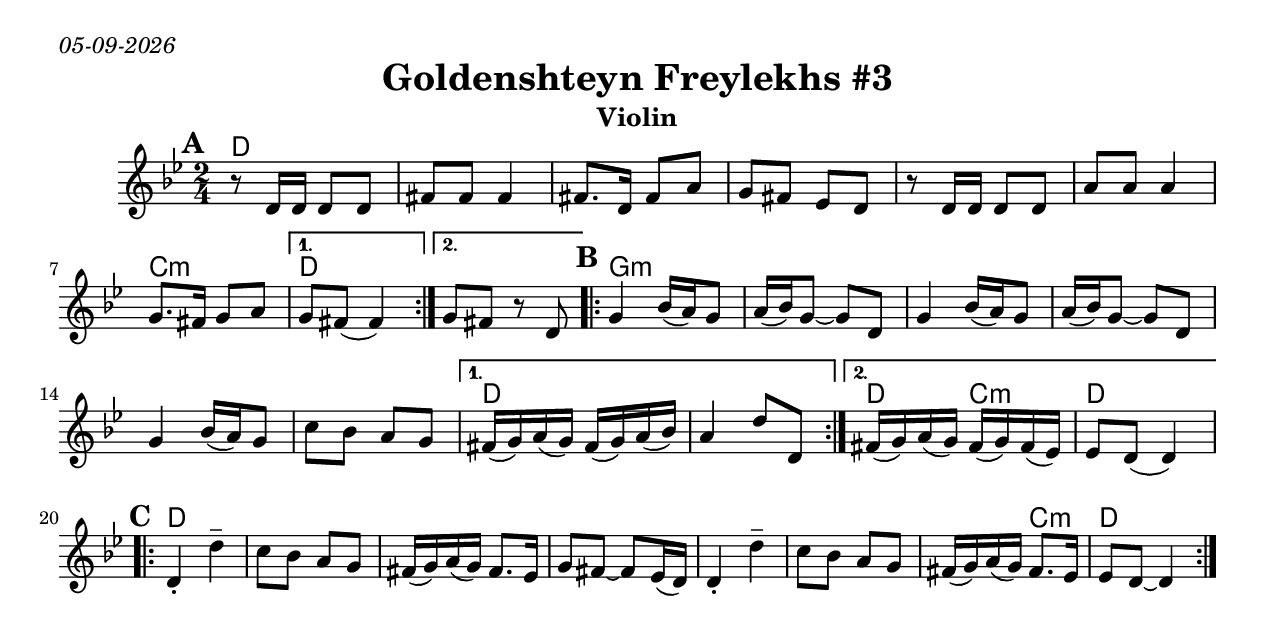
\version "2.20.0"
\include "english.ly"
%\pointAndClickOff

\paper{
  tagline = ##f
  print-all-headers = ##t
  #(set-paper-size "letter")
}
date = #(strftime "%d-%m-%Y" (localtime (current-time)))

\markup{ \italic{ \date  }  }

%\markup{ Got something to say? }

%#################################### Melody ########################
melody = \relative c' {
  \clef treble
  \key g \minor
  \time 2/4
  \set Score.markFormatter = #format-mark-box-alphabet

  %\partial 16*3 a16 d f   %lead in notes

  \repeat volta 2{
  \mark \default
    r8 d16 d d8 d
    fs8 fs fs4
    fs8. d16 fs8 a|
    g8 fs ef d

    r8 d16 d d8 d|
    a'8 a a4
    g8. fs16 g8 a|

  }
  \alternative { { g8 fs(fs4)}{g8 fs r d |} }

  \repeat volta 2{
  \mark \default
    g4   bf16(a) g8|
    a16(bf)g8~g d
    g4 bf16(a)g8|
    a16(bf)g8~g d

    g4 bf16(a)g8|
    c8 bf a g
  }
  \alternative {
    {
      fs16 (g)a(g) fs(g)a(bf)
      a4 d8 d,
    }
    {
      fs16(g)a(g)fs(g) fs(ef)
      ef8 d(d4)
    }
  }
  \repeat volta 2{
  \break
  \mark \default
    d4-.  d'--
    c8 bf a g
    fs16(g)a(g) fs8. ef16|
    g8 fs~fs ef16(d)|

    d4-. d'--
    c8 bf a g
    fs16(g)a(g) fs8. ef16|
    ef8 d~d4|

  }
}
%################################# Lyrics #####################
%\addlyrics{  }
%################################# Chords #######################
harmonies = \chordmode {
  d2*6
  c2:m
  d2*2
  %b
  g2*6:m
  d4*4
  d4 c4:m
  d2
  %c
  d4*13
  c4:m
  d2
}

\score {
  <<
    \new ChordNames {
      \set chordChanges = ##f
      \harmonies
    }
    \new Staff
    \melody
  >>
  \header{
    title= "Goldenshteyn Freylekhs #3"
    subtitle=""
    composer= ""
    instrument = "Violin"
    arranger= ""
  }
  \midi{\tempo 4 = 120}
  \layout{indent = 1.0\cm}
}


%{
convert-ly (GNU LilyPond) 2.20.0  convert-ly: Processing `'...
Applying conversion: 2.19.2, 2.19.7, 2.19.11, 2.19.16, 2.19.22,
2.19.24, 2.19.28, 2.19.29, 2.19.32, 2.19.40, 2.19.46, 2.19.49,
2.19.80, 2.20.0
%}
